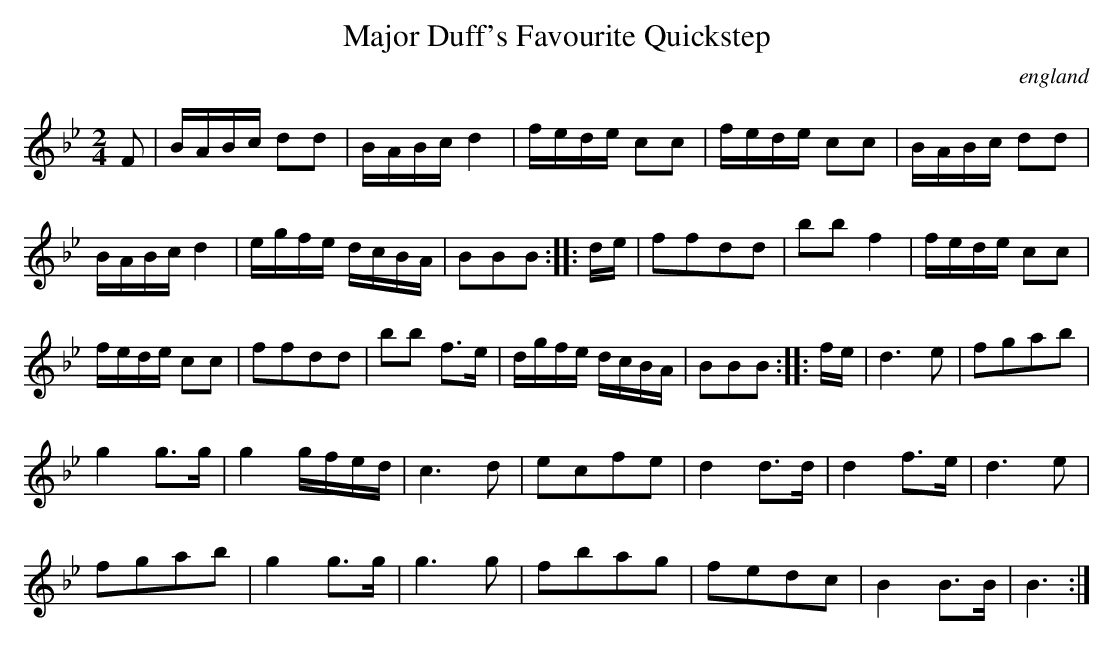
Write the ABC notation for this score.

X:1
T:Major Duff's Favourite Quickstep
O:england
M:2/4
L:1/8
K:Bb
F|B/A/B/c/ dd|B/A/B/c/ d2|f/e/d/e/ cc|f/e/d/e/ cc|B/A/B/c/ dd|
B/A/B/c/ d2|e/g/f/e/ d/c/B/A/|BBB::d/e/|ffdd|bb f2|f/e/d/e/ cc|
f/e/d/e/ cc|ffdd|bb f>e|d/g/f/e/ d/c/B/A/|BBB::f/e/|d3 e|fgab|
g2 g>g|g2 g/f/e/d/|c3 d|ecfe|d2 d>d|d2 f>e|d3 e|
fgab|g2 g>g|g3 g|fbag|fedc|B2 B>B|B3:|]
